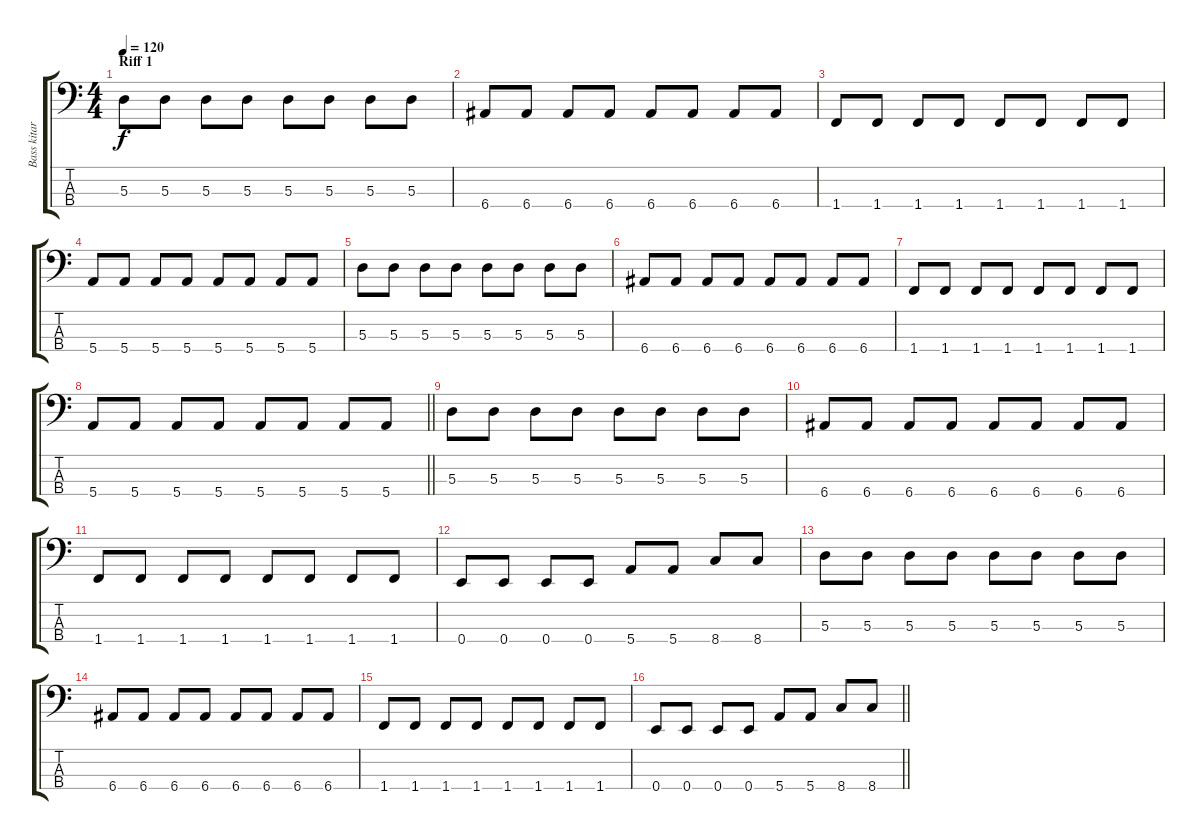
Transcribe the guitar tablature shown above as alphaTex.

\track ("Bass kitara" "Bass kitar") {instrument electricbassfinger}
\staff {score tabs}
\tuning (G2 D2 A1 E1) {hide}
\ts (4 4)
\section ("" "Riff 1")
\tempo 120
\clef f4
\ks c
5.3.8{dy f} 5.3.8 5.3.8 5.3.8 5.3.8 5.3.8 5.3.8 5.3.8 |
6.4.8 6.4.8 6.4.8 6.4.8 6.4.8 6.4.8 6.4.8 6.4.8 |
1.4.8 1.4.8 1.4.8 1.4.8 1.4.8 1.4.8 1.4.8 1.4.8 |
5.4.8 5.4.8 5.4.8 5.4.8 5.4.8 5.4.8 5.4.8 5.4.8 |
5.3.8 5.3.8 5.3.8 5.3.8 5.3.8 5.3.8 5.3.8 5.3.8 |
6.4.8 6.4.8 6.4.8 6.4.8 6.4.8 6.4.8 6.4.8 6.4.8 |
1.4.8 1.4.8 1.4.8 1.4.8 1.4.8 1.4.8 1.4.8 1.4.8 |
\barLineRight lightlight
5.4.8 5.4.8 5.4.8 5.4.8 5.4.8 5.4.8 5.4.8 5.4.8 |
5.3.8 5.3.8 5.3.8 5.3.8 5.3.8 5.3.8 5.3.8 5.3.8 |
6.4.8 6.4.8 6.4.8 6.4.8 6.4.8 6.4.8 6.4.8 6.4.8 |
1.4.8 1.4.8 1.4.8 1.4.8 1.4.8 1.4.8 1.4.8 1.4.8 |
0.4.8 0.4.8 0.4.8 0.4.8 5.4.8 5.4.8 8.4.8 8.4.8 |
5.3.8 5.3.8 5.3.8 5.3.8 5.3.8 5.3.8 5.3.8 5.3.8 |
6.4.8 6.4.8 6.4.8 6.4.8 6.4.8 6.4.8 6.4.8 6.4.8 |
1.4.8 1.4.8 1.4.8 1.4.8 1.4.8 1.4.8 1.4.8 1.4.8 |
\barLineRight lightlight
0.4.8 0.4.8 0.4.8 0.4.8 5.4.8 5.4.8 8.4.8 8.4.8
